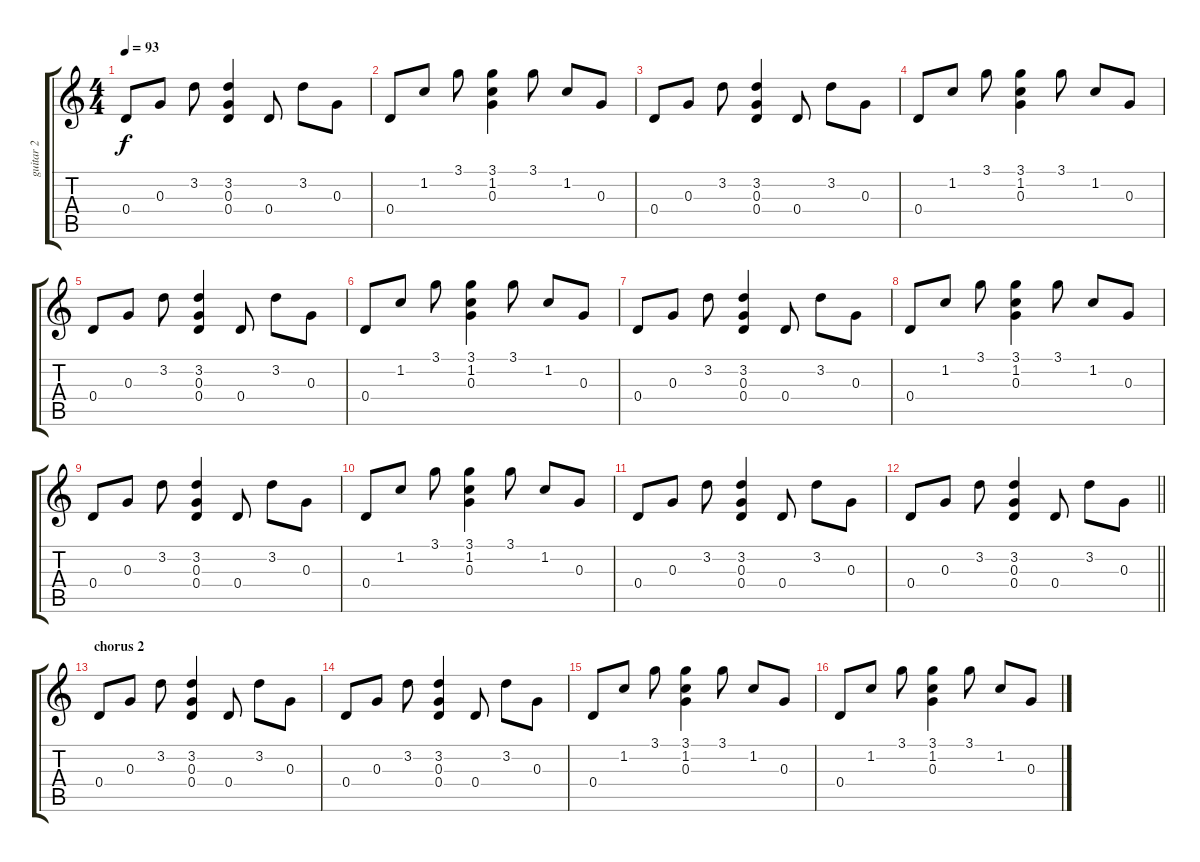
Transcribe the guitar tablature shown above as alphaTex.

\track ("guitar 2" "guitar 2") {instrument acousticguitarnylon}
\staff {score tabs}
\tuning (E4 B3 G3 D3 A2 E2) {hide}
\ts (4 4)
\tempo 93
\clef g2
\ks c
0.4.8{dy f} 0.3.8 3.2.8 (3.2 0.3 0.4).4 0.4.8 3.2.8 0.3.8 |
0.4.8 1.2.8 3.1.8 (3.1 1.2 0.3).4 3.1.8 1.2.8 0.3.8 |
0.4.8 0.3.8 3.2.8 (3.2 0.3 0.4).4 0.4.8 3.2.8 0.3.8 |
0.4.8 1.2.8 3.1.8 (3.1 1.2 0.3).4 3.1.8 1.2.8 0.3.8 |
0.4.8 0.3.8 3.2.8 (3.2 0.3 0.4).4 0.4.8 3.2.8 0.3.8 |
0.4.8 1.2.8 3.1.8 (3.1 1.2 0.3).4 3.1.8 1.2.8 0.3.8 |
0.4.8 0.3.8 3.2.8 (3.2 0.3 0.4).4 0.4.8 3.2.8 0.3.8 |
0.4.8 1.2.8 3.1.8 (3.1 1.2 0.3).4 3.1.8 1.2.8 0.3.8 |
0.4.8 0.3.8 3.2.8 (3.2 0.3 0.4).4 0.4.8 3.2.8 0.3.8 |
0.4.8 1.2.8 3.1.8 (3.1 1.2 0.3).4 3.1.8 1.2.8 0.3.8 |
0.4.8 0.3.8 3.2.8 (3.2 0.3 0.4).4 0.4.8 3.2.8 0.3.8 |
\barLineRight lightlight
0.4.8 0.3.8 3.2.8 (3.2 0.3 0.4).4 0.4.8 3.2.8 0.3.8 |
\section ("" "chorus 2")
0.4.8 0.3.8 3.2.8 (3.2 0.3 0.4).4 0.4.8 3.2.8 0.3.8 |
0.4.8 0.3.8 3.2.8 (3.2 0.3 0.4).4 0.4.8 3.2.8 0.3.8 |
0.4.8 1.2.8 3.1.8 (3.1 1.2 0.3).4 3.1.8 1.2.8 0.3.8 |
0.4.8 1.2.8 3.1.8 (3.1 1.2 0.3).4 3.1.8 1.2.8 0.3.8
